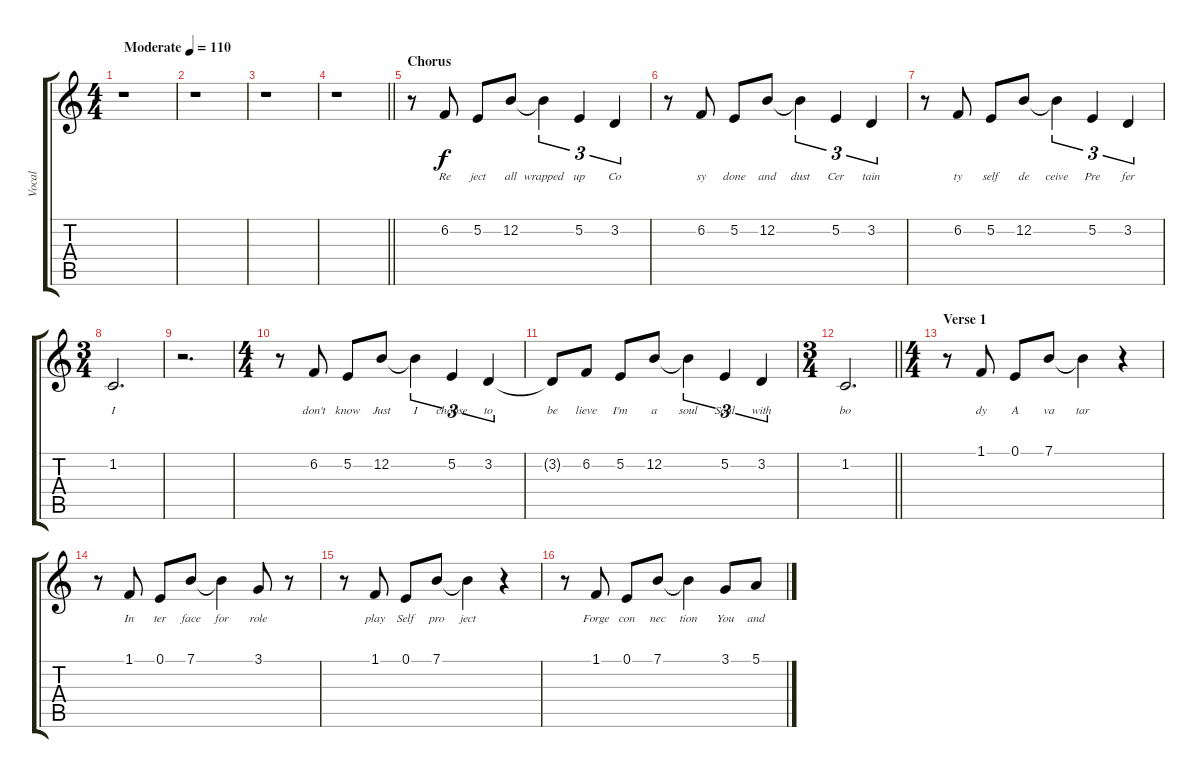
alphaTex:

\track ("Vocal" "Vocal") {instrument acousticgrandpiano}
\staff {score tabs}
\tuning (E4 B3 G3 D3 A2 E2) {hide}
\ts (4 4)
\tempo (110 "Moderate")
\clef g2
\ks c
r.1{dy f instrument acousticgrandpiano} |
r.1 |
r.1 |
\barLineRight lightlight
r.1 |
\section ("" "Chorus")
r.8 6.2.8{lyrics (0 "Re") lyrics (1 "") lyrics (2 "") lyrics (3 "") lyrics (4 "")} 5.2.8{lyrics (0 "ject") lyrics (1 "") lyrics (2 "") lyrics (3 "") lyrics (4 "")} 12.2.8{lyrics (0 "all") lyrics (1 "") lyrics (2 "") lyrics (3 "") lyrics (4 "")} 12.2{t}.4{tu (3 2) lyrics (0 "wrapped") lyrics (1 "") lyrics (2 "") lyrics (3 "") lyrics (4 "")} 5.2.4{tu (3 2) lyrics (0 "up") lyrics (1 "") lyrics (2 "") lyrics (3 "") lyrics (4 "")} 3.2.4{tu (3 2) lyrics (0 "Co") lyrics (1 "") lyrics (2 "") lyrics (3 "") lyrics (4 "")} |
r.8 6.2.8{lyrics (0 "sy") lyrics (1 "") lyrics (2 "") lyrics (3 "") lyrics (4 "")} 5.2.8{lyrics (0 "done") lyrics (1 "") lyrics (2 "") lyrics (3 "") lyrics (4 "")} 12.2.8{lyrics (0 "and") lyrics (1 "") lyrics (2 "") lyrics (3 "") lyrics (4 "")} 12.2{t}.4{tu (3 2) lyrics (0 "dust") lyrics (1 "") lyrics (2 "") lyrics (3 "") lyrics (4 "")} 5.2.4{tu (3 2) lyrics (0 "Cer") lyrics (1 "") lyrics (2 "") lyrics (3 "") lyrics (4 "")} 3.2.4{tu (3 2) lyrics (0 "tain") lyrics (1 "") lyrics (2 "") lyrics (3 "") lyrics (4 "")} |
r.8 6.2.8{lyrics (0 "ty") lyrics (1 "") lyrics (2 "") lyrics (3 "") lyrics (4 "")} 5.2.8{lyrics (0 "self") lyrics (1 "") lyrics (2 "") lyrics (3 "") lyrics (4 "")} 12.2.8{lyrics (0 "de") lyrics (1 "") lyrics (2 "") lyrics (3 "") lyrics (4 "")} 12.2{t}.4{tu (3 2) lyrics (0 "ceive") lyrics (1 "") lyrics (2 "") lyrics (3 "") lyrics (4 "")} 5.2.4{tu (3 2) lyrics (0 "Pre") lyrics (1 "") lyrics (2 "") lyrics (3 "") lyrics (4 "")} 3.2.4{tu (3 2) lyrics (0 "fer") lyrics (1 "") lyrics (2 "") lyrics (3 "") lyrics (4 "")} |
\ts (3 4)
1.2.2{d lyrics (0 "I") lyrics (1 "") lyrics (2 "") lyrics (3 "") lyrics (4 "")} |
r.2{d} |
\ts (4 4)
r.8 6.2.8{lyrics (0 "don't") lyrics (1 "") lyrics (2 "") lyrics (3 "") lyrics (4 "")} 5.2.8{lyrics (0 "know") lyrics (1 "") lyrics (2 "") lyrics (3 "") lyrics (4 "")} 12.2.8{lyrics (0 "Just") lyrics (1 "") lyrics (2 "") lyrics (3 "") lyrics (4 "")} 12.2{t}.4{tu (3 2) lyrics (0 "I") lyrics (1 "") lyrics (2 "") lyrics (3 "") lyrics (4 "")} 5.2.4{tu (3 2) lyrics (0 "choose") lyrics (1 "") lyrics (2 "") lyrics (3 "") lyrics (4 "")} 3.2.4{tu (3 2) lyrics (0 "to") lyrics (1 "") lyrics (2 "") lyrics (3 "") lyrics (4 "")} |
3.2{t}.8{lyrics (0 "be") lyrics (1 "") lyrics (2 "") lyrics (3 "") lyrics (4 "")} 6.2.8{lyrics (0 "lieve") lyrics (1 "") lyrics (2 "") lyrics (3 "") lyrics (4 "")} 5.2.8{lyrics (0 "I'm") lyrics (1 "") lyrics (2 "") lyrics (3 "") lyrics (4 "")} 12.2.8{lyrics (0 "a") lyrics (1 "") lyrics (2 "") lyrics (3 "") lyrics (4 "")} 12.2{t}.4{tu (3 2) lyrics (0 "soul") lyrics (1 "") lyrics (2 "") lyrics (3 "") lyrics (4 "")} 5.2.4{tu (3 2) lyrics (0 "Soul") lyrics (1 "") lyrics (2 "") lyrics (3 "") lyrics (4 "")} 3.2.4{tu (3 2) lyrics (0 "with") lyrics (1 "") lyrics (2 "") lyrics (3 "") lyrics (4 "")} |
\ts (3 4)
\barLineRight lightlight
1.2.2{d lyrics (0 "bo") lyrics (1 "") lyrics (2 "") lyrics (3 "") lyrics (4 "")} |
\ts (4 4)
\section ("" "Verse 1")
r.8 1.1.8{lyrics (0 "dy") lyrics (1 "") lyrics (2 "") lyrics (3 "") lyrics (4 "")} 0.1.8{lyrics (0 "A") lyrics (1 "") lyrics (2 "") lyrics (3 "") lyrics (4 "")} 7.1.8{lyrics (0 "va") lyrics (1 "") lyrics (2 "") lyrics (3 "") lyrics (4 "")} 7.1{t}.4{lyrics (0 "tar") lyrics (1 "") lyrics (2 "") lyrics (3 "") lyrics (4 "")} r.4 |
r.8 1.1.8{lyrics (0 "In") lyrics (1 "") lyrics (2 "") lyrics (3 "") lyrics (4 "")} 0.1.8{lyrics (0 "ter") lyrics (1 "") lyrics (2 "") lyrics (3 "") lyrics (4 "")} 7.1.8{lyrics (0 "face") lyrics (1 "") lyrics (2 "") lyrics (3 "") lyrics (4 "")} 7.1{t}.4{lyrics (0 "for") lyrics (1 "") lyrics (2 "") lyrics (3 "") lyrics (4 "")} 3.1.8{lyrics (0 "role") lyrics (1 "") lyrics (2 "") lyrics (3 "") lyrics (4 "")} r.8 |
r.8 1.1.8{lyrics (0 "play") lyrics (1 "") lyrics (2 "") lyrics (3 "") lyrics (4 "")} 0.1.8{lyrics (0 "Self") lyrics (1 "") lyrics (2 "") lyrics (3 "") lyrics (4 "")} 7.1.8{lyrics (0 "pro") lyrics (1 "") lyrics (2 "") lyrics (3 "") lyrics (4 "")} 7.1{t}.4{lyrics (0 "ject") lyrics (1 "") lyrics (2 "") lyrics (3 "") lyrics (4 "")} r.4 |
r.8 1.1.8{lyrics (0 "Forge") lyrics (1 "") lyrics (2 "") lyrics (3 "") lyrics (4 "")} 0.1.8{lyrics (0 "con") lyrics (1 "") lyrics (2 "") lyrics (3 "") lyrics (4 "")} 7.1.8{lyrics (0 "nec") lyrics (1 "") lyrics (2 "") lyrics (3 "") lyrics (4 "")} 7.1{t}.4{lyrics (0 "tion") lyrics (1 "") lyrics (2 "") lyrics (3 "") lyrics (4 "")} 3.1.8{lyrics (0 "You") lyrics (1 "") lyrics (2 "") lyrics (3 "") lyrics (4 "")} 5.1.8{lyrics (0 "and") lyrics (1 "") lyrics (2 "") lyrics (3 "") lyrics (4 "")}
